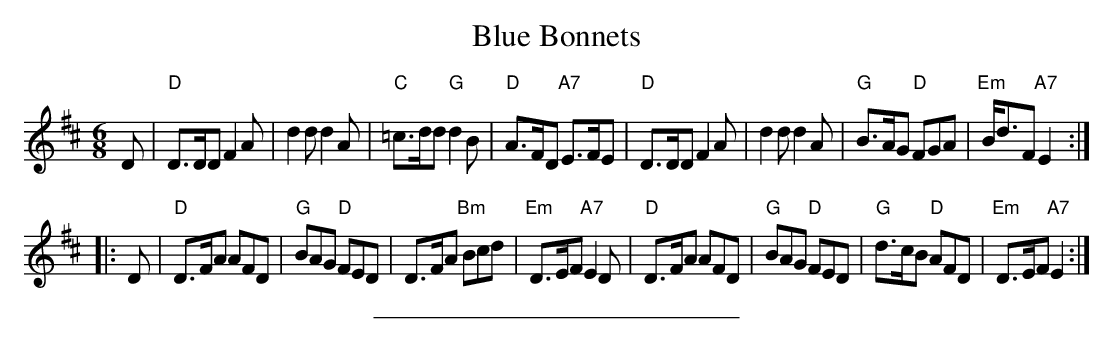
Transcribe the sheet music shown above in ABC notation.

X:1
T: Blue Bonnets
M: 6/8
L: 1/8
K: D
   D \
| "D"D>DD F2A | d2d d2A | "C"=c>dd "G"d2B | "D"A>FD "A7"E>FE \
| "D"D>DD F2A | d2d d2A | "G"B>AG "D"FGA | "Em"B<dF "A7"E2 :|
|: D \
| "D"D>FA AFD | "G"BAG "D"FED | D>FA "Bm"Bcd | "Em"D>EF "A7"E2D \
| "D"D>FA AFD | "G"BAG "D"FED | "G"d>cB "D"AFD |  "Em"D>EF "A7"E2 :|
%%sep 5 5 234
K:C
x4 x4 x4 x4 x4 x4 x4 x4 |
x4 x4 x4 x4 x4 x4 x4 x4 |
x4 x4 x4 x4 x4 x4 x4 x4 |
x4 x4 x4 x4 x4 x4 x4 x4 |
x4 x4 x4 x4 x4 x4 x4 x4 |
x4 x4 x4 x4 x4 x4 x4 x4 |
